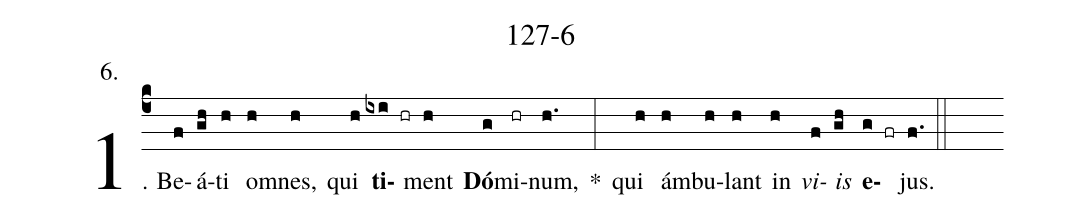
name: 127-6;
annotation: 6.;
%%
(c4)1. Be(f)á(gh)ti(h) om(h)nes,(h) qui(h) <b>ti</b>(ixi hr)ment(h) <b>Dó</b>(g)mi(hr)num,(h.) *(:) qui(h) ám(h)bu(h)lant(h) in(h) <i>vi</i>(f)<i>is</i>(gh) <b>e</b>(g fr)jus.(f.) (::)
